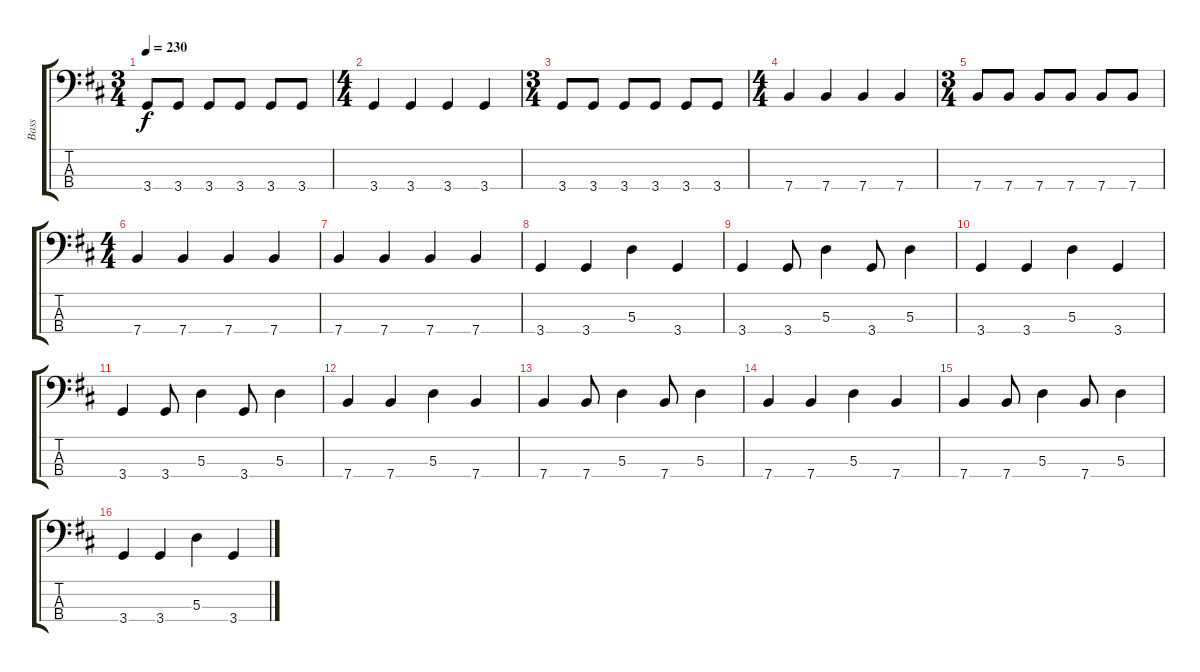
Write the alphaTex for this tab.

\track ("Bass" "Bass") {instrument electricbassfinger}
\staff {score tabs}
\tuning (G2 D2 A1 E1) {hide}
\ts (3 4)
\tempo 230
\clef f4
\ks d
3.4.8{dy f} 3.4.8 3.4.8 3.4.8 3.4.8 3.4.8 |
\ts (4 4)
3.4.4 3.4.4 3.4.4 3.4.4 |
\ts (3 4)
3.4.8 3.4.8 3.4.8 3.4.8 3.4.8 3.4.8 |
\ts (4 4)
7.4.4 7.4.4 7.4.4 7.4.4 |
\ts (3 4)
7.4.8 7.4.8 7.4.8 7.4.8 7.4.8 7.4.8 |
\ts (4 4)
7.4.4 7.4.4 7.4.4 7.4.4 |
7.4.4 7.4.4 7.4.4 7.4.4 |
3.4.4 3.4.4 5.3.4 3.4.4 |
3.4.4 3.4.8 5.3.4 3.4.8 5.3.4 |
3.4.4 3.4.4 5.3.4 3.4.4 |
3.4.4 3.4.8 5.3.4 3.4.8 5.3.4 |
7.4.4 7.4.4 5.3.4 7.4.4 |
7.4.4 7.4.8 5.3.4 7.4.8 5.3.4 |
7.4.4 7.4.4 5.3.4 7.4.4 |
7.4.4 7.4.8 5.3.4 7.4.8 5.3.4 |
3.4.4 3.4.4 5.3.4 3.4.4
